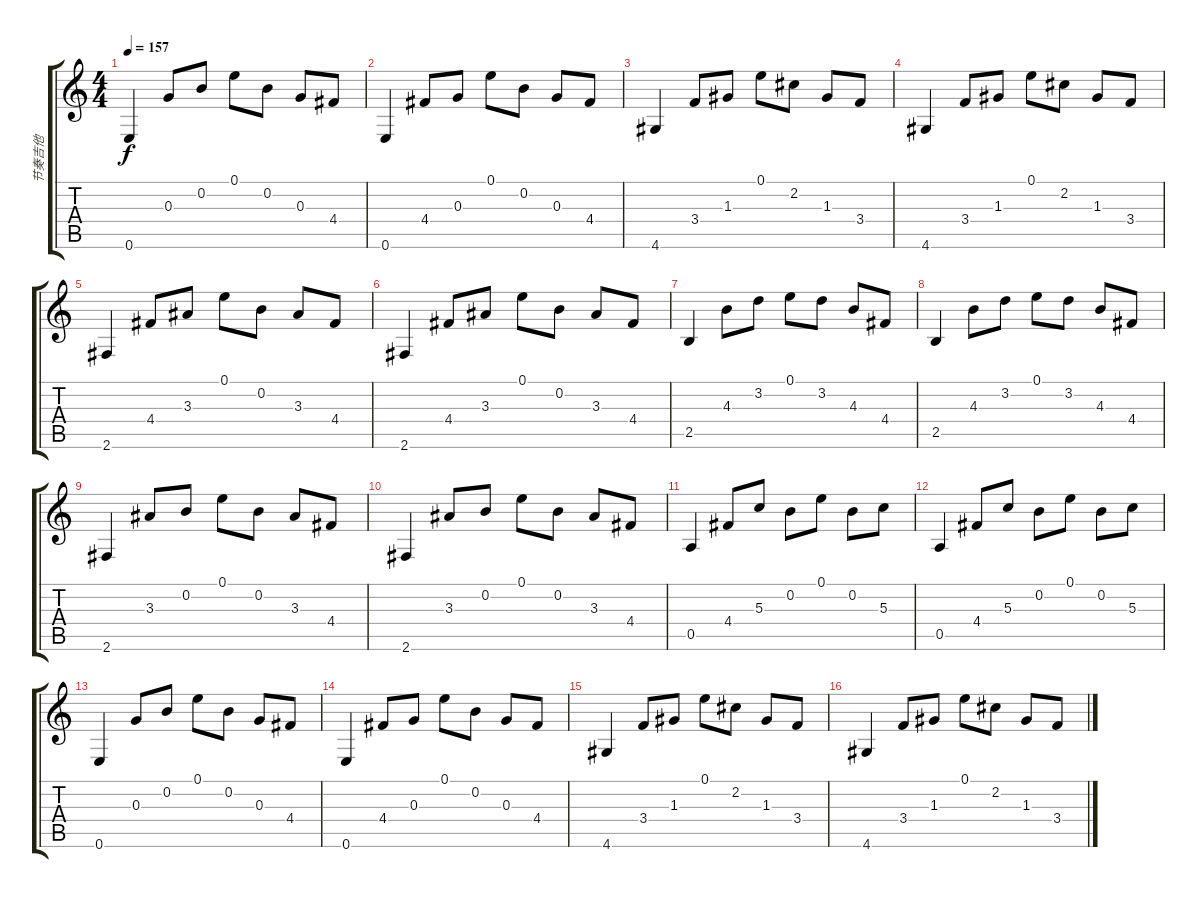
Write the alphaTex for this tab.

\track ("节奏吉他" "节奏吉他") {instrument distortionguitar}
\staff {score tabs}
\tuning (E4 B3 G3 D3 A2 E2) {hide}
\ts (4 4)
\tempo 157
\clef g2
\ks c
0.6.4{dy f} 0.3.8 0.2.8 0.1.8 0.2.8 0.3.8 4.4.8 |
0.6.4 4.4.8 0.3.8 0.1.8 0.2.8 0.3.8 4.4.8 |
4.6.4 3.4.8 1.3.8 0.1.8 2.2.8 1.3.8 3.4.8 |
4.6.4 3.4.8 1.3.8 0.1.8 2.2.8 1.3.8 3.4.8 |
2.6.4 4.4.8 3.3.8 0.1.8 0.2.8 3.3.8 4.4.8 |
2.6.4 4.4.8 3.3.8 0.1.8 0.2.8 3.3.8 4.4.8 |
2.5.4 4.3.8 3.2.8 0.1.8 3.2.8 4.3.8 4.4.8 |
2.5.4 4.3.8 3.2.8 0.1.8 3.2.8 4.3.8 4.4.8 |
2.6.4 3.3.8 0.2.8 0.1.8 0.2.8 3.3.8 4.4.8 |
2.6.4 3.3.8 0.2.8 0.1.8 0.2.8 3.3.8 4.4.8 |
0.5.4 4.4.8 5.3.8 0.2.8 0.1.8 0.2.8 5.3.8 |
0.5.4 4.4.8 5.3.8 0.2.8 0.1.8 0.2.8 5.3.8 |
0.6.4 0.3.8 0.2.8 0.1.8 0.2.8 0.3.8 4.4.8 |
0.6.4 4.4.8 0.3.8 0.1.8 0.2.8 0.3.8 4.4.8 |
4.6.4 3.4.8 1.3.8 0.1.8 2.2.8 1.3.8 3.4.8 |
4.6.4 3.4.8 1.3.8 0.1.8 2.2.8 1.3.8 3.4.8
